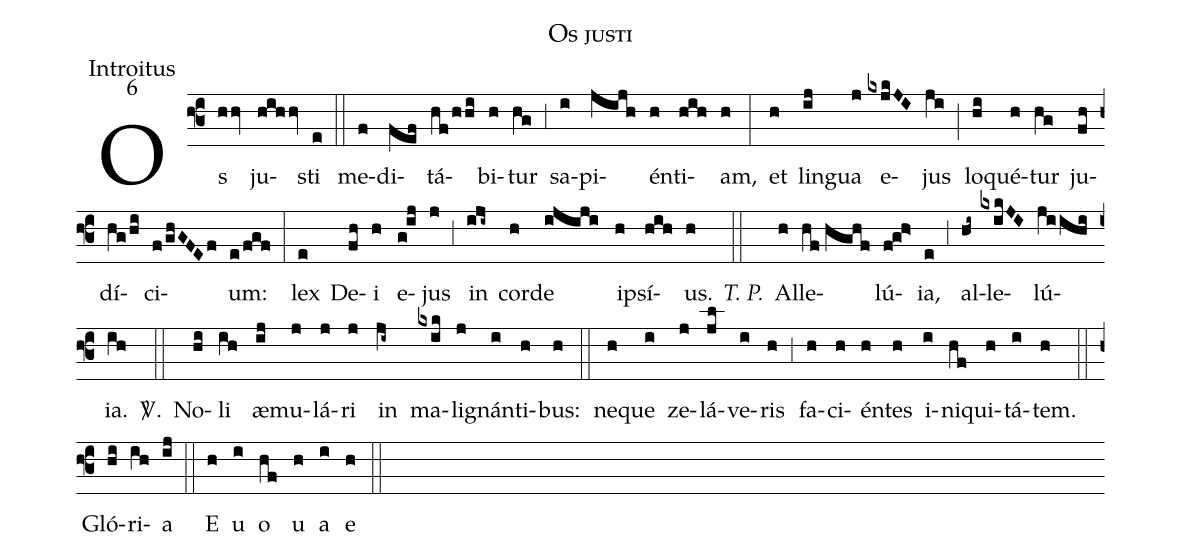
name:Os justi;
office-part:Introitus;
mode:6;
%%
(f3) Os(hhv) ju(hihhv)sti(e) (::) me(f)di(fef)tá(hf/hhi)bi(h)tur(hg) (;3) sa(i)pi(jijh)én(h)ti(hih)am,(h) (:) et(h) lin(ij)gua(j) e(kxjkJI)jus(ji) (;) lo(hi)qué(h)tur(hg) ju(fh)dí(hg/hi)ci(f/ghGFEf)um:(e/fgf) (:) lex(e) De(fh)i(h) e(g!ij)jus(j) (;3) in(iji~) cor(h)de(ijiji) i(h)psí(hih)us.(h) <i>T. P.</i>(::) Al(h)le(hf//hghf)lú(f!gh>)ia,(e) (;3) al(hi~)le(kxikJI)lú(jiihi)ia.(ih) <sp>V/</sp>.(::) No(hi)li(ih) æ(ij)mu(j)lá(j)ri(j) in(ji~) ma(kxik)li(j)gnán(i)ti(h)bus:(h) (::) ne(h)que(i) ze(j)lá(jl)ve(i)ris(h) (;3) fa(h)ci(h)én(h)tes(h) i(i)ni(hf)qui(h)tá(i)tem.(h) (::) Gló(hi)ri(ih)a(ij) (::) E(h) u(i) o(hf) u(h) a(i) e(h) (::)
